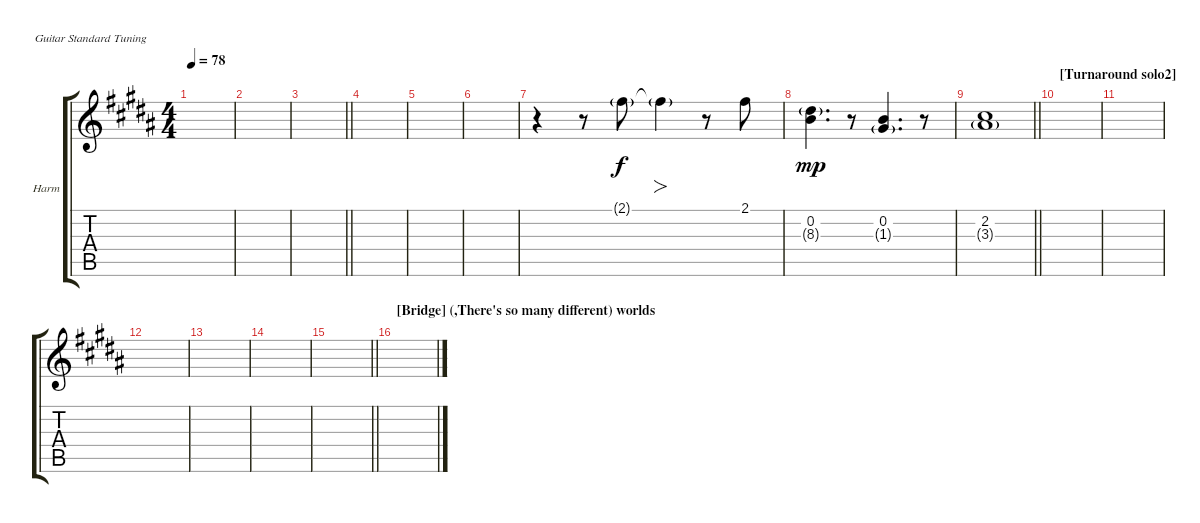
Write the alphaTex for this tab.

\bracketExtendMode groupsimilarinstruments
\firstSystemTrackNameOrientation horizontal
\otherSystemsTrackNameOrientation horizontal
\track ("Harmonica" "Harm") {instrument electricguitarclean}
\staff {score tabs}
\tuning (E4 B3 G3 D3 A2 E2)
\ts (4 4)
\tempo 78
\clef g2
\scale
0.333333
\ks g#minor
|
\scale
0.333333 |
\scale
0.333333
\barLineRight lightlight
|
\scale
0.333333 |
\scale
0.333333 |
\scale
0.333333 |
\scale
0.333333 r.4 r.8 2.1{g}.8 2.1{g t}.4{fo} r.8 2.1.8 |
\scale
0.333333 (0.2 8.3{g}).4{d dy mp} r.8 (0.2 1.3{g}).4{d} r.8 |
\scale
0.333333
\barLineRight lightlight
(2.2 3.3{g}).1 |
\section ("" "[Turnaround solo2] ")
\scale
0.333333 |
\scale
0.333333 |
\scale
0.333333 |
\scale
0.333333 |
\scale
0.333333 |
\scale
0.333333
\barLineRight lightlight
|
\section ("" "[Bridge] (,There's so many different) worlds")
\scale
0.333333
